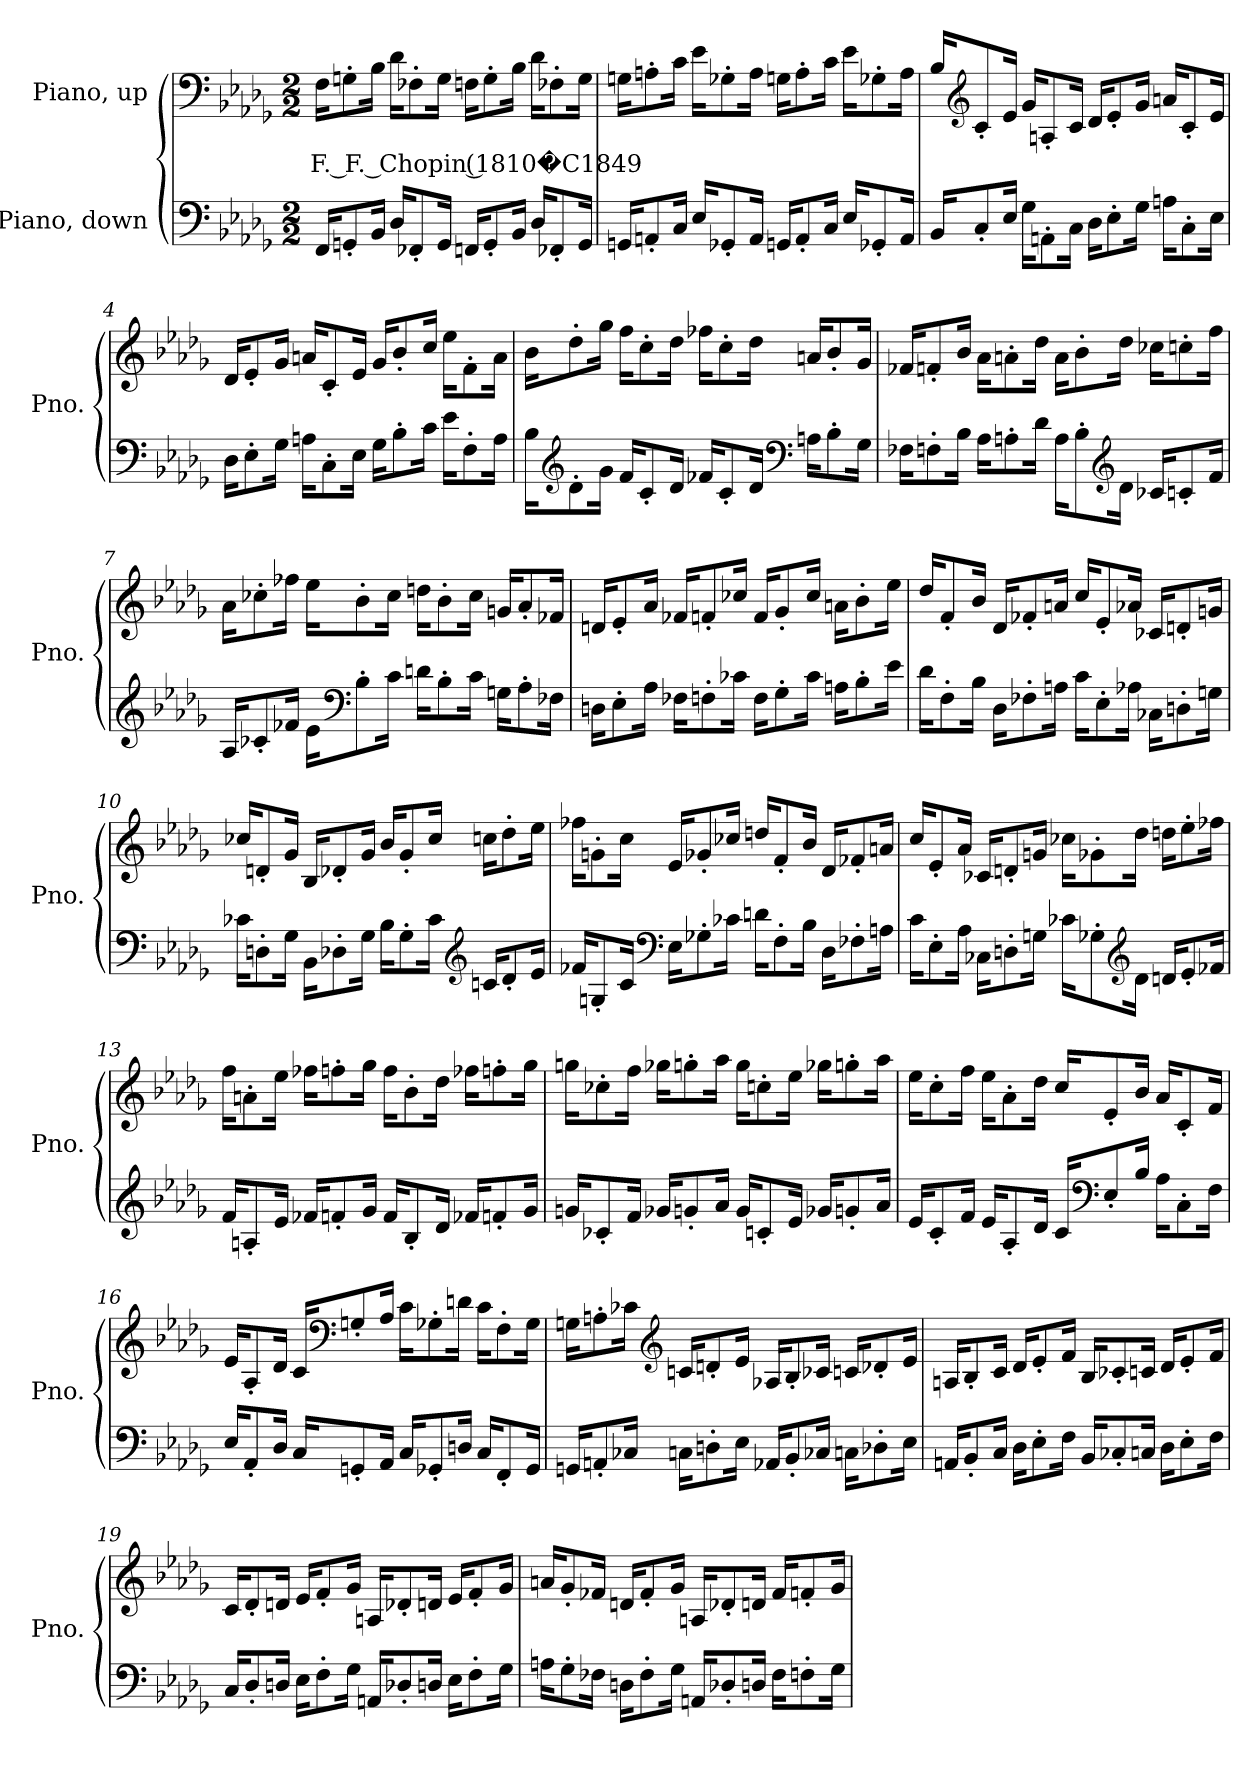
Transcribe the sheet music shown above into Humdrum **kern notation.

**kern	**kern	**text
*part2	*part1	*part1
*staff2	*staff1	*staff1
*I"Piano, down	*I"Piano, up	*
*I'Pno.	*I'Pno.	*
*clefF4	*clefF4	*
*k[b-e-a-d-g-]	*k[b-e-a-d-g-]	*
*M2/2	*M2/2	*
*MM224	*MM224	*
=1	=1	=1
!	!	!LO:LY:b
16FF/KL	16F\KL	F. F. Chopin (1810�C1849
8GGn'/	8Gn'\	.
16BB-/Jk	16B-\Jk	.
16D-/KL	16d-\KL	.
8FF-X'/	8F-X'\	.
16GG/Jk	16G\Jk	.
16FFn/KL	16Fn\KL	.
8GG'/	8G'\	.
16BB-/Jk	16B-\Jk	.
16D-/KL	16d-\KL	.
8FF-X'/	8F-X'\	.
16GG/Jk	16G\Jk	.
!!LO:LB:g=z
=2	=2	=2
16GGn/KL	16Gn\KL	.
8AAn'/	8An'\	.
16C/Jk	16c\Jk	.
16E-/KL	16e-\KL	.
8GG-X'/	8G-X'\	.
16AA/Jk	16A\Jk	.
16GGn/KL	16Gn\KL	.
8AA'/	8A'\	.
16C/Jk	16c\Jk	.
16E-/KL	16e-\KL	.
8GG-X'/	8G-X'\	.
16AA/Jk	16A\Jk	.
=3	=3	=3
16BB-/KL	16B-/KL	.
*	*clefG2	*
8C'/	8c'/	.
16E-/Jk	16e-/Jk	.
16G-\KL	16g-/KL	.
8AAn'\	8An'/	.
16C\Jk	16c/Jk	.
16D-\KL	16d-/KL	.
8E-'\	8e-'/	.
16G-\Jk	16g-/Jk	.
16An\KL	16an/KL	.
8C'\	8c'/	.
16E-\Jk	16e-/Jk	.
!!LO:LB:g=z
=4	=4	=4
16D-\KL	16d-/KL	.
8E-'\	8e-'/	.
16G-\Jk	16g-/Jk	.
16An\KL	16an/KL	.
8C'\	8c'/	.
16E-\Jk	16e-/Jk	.
16G-\KL	16g-/KL	.
8B-'\	8b-'/	.
16c\Jk	16cc/Jk	.
16e-\KL	16ee-\KL	.
8F'\	8f'\	.
16A\Jk	16a\Jk	.
=5	=5	=5
16B-\KL	16b-\KL	.
*clefG2	*	*
8d-'\	8dd-'\	.
16g-\Jk	16gg-\Jk	.
16f/KL	16ff\KL	.
8c'/	8cc'\	.
16d-/Jk	16dd-\Jk	.
16f-X/KL	16ff-X\KL	.
8c'/	8cc'\	.
16d-/Jk	16dd-\Jk	.
*clefF4	*	*
16An\KL	16an/KL	.
8B-'\	8b-'/	.
16G-\Jk	16g-/Jk	.
!!LO:LB:g=z
=6	=6	=6
16F-X\KL	16f-X/KL	.
8Fn'\	8fn'/	.
16B-\Jk	16b-/Jk	.
16A-\KL	16a-\KL	.
8An'\	8an'\	.
16d-\Jk	16dd-\Jk	.
16A\KL	16a\KL	.
8B-'\	8b-'\	.
*clefG2	*	*
16d-\Jk	16dd-\Jk	.
16c-X/KL	16cc-X\KL	.
8cn'/	8ccn'\	.
16f/Jk	16ff\Jk	.
=7	=7	=7
16A-/KL	16a-\KL	.
8c-X'/	8cc-X'\	.
16f-X/Jk	16ff-X\Jk	.
16e-\KL	16ee-\KL	.
*clefF4	*	*
8B-'\	8b-'\	.
16c-\Jk	16cc-\Jk	.
16dn\KL	16ddn\KL	.
8B-'\	8b-'\	.
16c-\Jk	16cc-\Jk	.
16Gn\KL	16gn/KL	.
8A-'\	8a-'/	.
16F-X\Jk	16f-X/Jk	.
!!LO:LB:g=z
=8	=8	=8
16Dn\KL	16dn/KL	.
8E-'\	8e-'/	.
16A-\Jk	16a-/Jk	.
16F-X\KL	16f-X/KL	.
8Fn'\	8fn'/	.
16c-X\Jk	16cc-X/Jk	.
16F\KL	16f/KL	.
8G-'\	8g-'/	.
16c-\Jk	16cc-/Jk	.
16An\KL	16an\KL	.
8B-'\	8b-'\	.
16e-\Jk	16ee-\Jk	.
=9	=9	=9
16d-\KL	16dd-/KL	.
8F'\	8f'/	.
16B-\Jk	16b-/Jk	.
16D-\KL	16d-/KL	.
8F-X'\	8f-X'/	.
16An\Jk	16an/Jk	.
16c\KL	16cc/KL	.
8E-'\	8e-'/	.
16A-X\Jk	16a-X/Jk	.
16C-X\KL	16c-X/KL	.
8Dn'\	8dn'/	.
16Gn\Jk	16gn/Jk	.
!!LO:LB:g=z
=10	=10	=10
16c-X\KL	16cc-X/KL	.
8Dn'\	8dn'/	.
16G-\Jk	16g-/Jk	.
16BB-\KL	16B-/KL	.
8D-X'\	8d-X'/	.
16G-\Jk	16g-/Jk	.
16B-\KL	16b-/KL	.
8G-'\	8g-'/	.
16c-\Jk	16cc-/Jk	.
*clefG2	*	*
16cn/KL	16ccn\KL	.
8d-'/	8dd-'\	.
16e-/Jk	16ee-\Jk	.
=11	=11	=11
16f-X/KL	16ff-X\KL	.
8Gn'/	8gn'\	.
16c/Jk	16cc\Jk	.
*clefF4	*	*
16E-\KL	16e-/KL	.
8G-X'\	8g-X'/	.
16c-X\Jk	16cc-X/Jk	.
16dn\KL	16ddn/KL	.
8F'\	8f'/	.
16B-\Jk	16b-/Jk	.
16D-\KL	16d-/KL	.
8F-X'\	8f-X'/	.
16An\Jk	16an/Jk	.
!!LO:PB:g=z
=12	=12	=12
16c\KL	16cc/KL	.
8E-'\	8e-'/	.
16A-\Jk	16a-/Jk	.
16C-X\KL	16c-X/KL	.
8Dn'\	8dn'/	.
16Gn\Jk	16gn/Jk	.
16c-X\KL	16cc-X\KL	.
8G-X'\	8g-X'\	.
*clefG2	*	*
16d-\Jk	16dd-\Jk	.
16dn/KL	16ddn\KL	.
8e-'/	8ee-'\	.
16f-X/Jk	16ff-X\Jk	.
=13	=13	=13
16f/KL	16ff\KL	.
8An'/	8an'\	.
16e-/Jk	16ee-\Jk	.
16f-X/KL	16ff-X\KL	.
8fn'/	8ffn'\	.
16g-/Jk	16gg-\Jk	.
16f/KL	16ff\KL	.
8B-'/	8b-'\	.
16d-/Jk	16dd-\Jk	.
16f-X/KL	16ff-X\KL	.
8fn'/	8ffn'\	.
16g-/Jk	16gg-\Jk	.
!!LO:LB:g=z
=14	=14	=14
16gn/KL	16ggn\KL	.
8c-X'/	8cc-X'\	.
16f/Jk	16ff\Jk	.
16g-X/KL	16gg-X\KL	.
8gn'/	8ggn'\	.
16a-/Jk	16aa-\Jk	.
16g/KL	16gg\KL	.
8cn'/	8ccn'\	.
16e-/Jk	16ee-\Jk	.
16g-X/KL	16gg-X\KL	.
8gn'/	8ggn'\	.
16a-/Jk	16aa-\Jk	.
=15	=15	=15
16e-/KL	16ee-\KL	.
8c'/	8cc'\	.
16f/Jk	16ff\Jk	.
16e-/KL	16ee-\KL	.
8A-'/	8a-'\	.
16d-/Jk	16dd-\Jk	.
16c/KL	16cc/KL	.
*clefF4	*	*
8E-'/	8e-'/	.
16B-/Jk	16b-/Jk	.
16A-\KL	16a-/KL	.
8C'\	8c'/	.
16F\Jk	16f/Jk	.
!!LO:LB:g=z
=16	=16	=16
16E-/KL	16e-/KL	.
8AA-'/	8A-'/	.
16D-/Jk	16d-/Jk	.
16C/KL	16c/KL	.
*	*clefF4	*
8GGn'/	8Gn'/	.
16AA-/Jk	16A-/Jk	.
16C/KL	16c\KL	.
8GG-X'/	8G-X'\	.
16Dn/Jk	16dn\Jk	.
16C/KL	16c\KL	.
8FF'/	8F'\	.
16GG-/Jk	16G-\Jk	.
=17	=17	=17
16GGn/KL	16Gn\KL	.
8AAn'/	8An'\	.
16C-X/Jk	16c-X\Jk	.
*	*clefG2	*
16Cn\KL	16cn/KL	.
8Dn'\	8dn'/	.
16E-\Jk	16e-/Jk	.
16AA-X/KL	16A-X/KL	.
8BB-'/	8B-'/	.
16C-X/Jk	16c-X/Jk	.
16Cn\KL	16cn/KL	.
8D-X'\	8d-X'/	.
16E-\Jk	16e-/Jk	.
!!LO:LB:g=z
=18	=18	=18
16AAn/KL	16An/KL	.
8BB-'/	8B-'/	.
16C/Jk	16c/Jk	.
16D-\KL	16d-/KL	.
8E-'\	8e-'/	.
16F\Jk	16f/Jk	.
16BB-/KL	16B-/KL	.
8C-X'/	8c-X'/	.
16Cn/Jk	16cn/Jk	.
16D-\KL	16d-/KL	.
8E-'\	8e-'/	.
16F\Jk	16f/Jk	.
=19	=19	=19
16C/KL	16c/KL	.
8D-'/	8d-'/	.
16Dn/Jk	16dn/Jk	.
16E-\KL	16e-/KL	.
8F'\	8f'/	.
16G-\Jk	16g-/Jk	.
16AAn/KL	16An/KL	.
8D-X'/	8d-X'/	.
16Dn/Jk	16dn/Jk	.
16E-\KL	16e-/KL	.
8F'\	8f'/	.
16G-\Jk	16g-/Jk	.
!!LO:LB:g=z
=20	=20	=20
16An\KL	16an/KL	.
8G-'\	8g-'/	.
16F-X\Jk	16f-X/Jk	.
16Dn\KL	16dn/KL	.
8F-'\	8f-'/	.
16G-\Jk	16g-/Jk	.
16AAn/KL	16An/KL	.
8D-X'/	8d-X'/	.
16Dn/Jk	16dn/Jk	.
16F-\KL	16f-/KL	.
8Fn'\	8fn'/	.
16G-\Jk	16g-/Jk	.
=	=	=
*-	*-	*-
